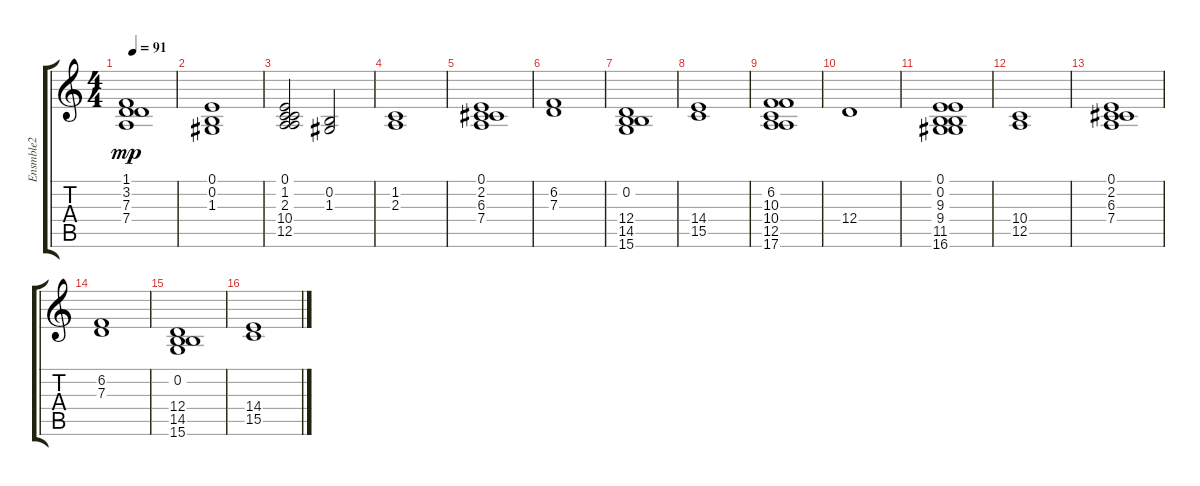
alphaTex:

\track ("Ensmble2" "Ensmble2") {instrument stringensemble2}
\staff {score tabs}
\tuning (E4 B3 G3 D3 A2 E2) {hide}
\ts (4 4)
\tempo 91
\clef g2
\ks c
(1.1 3.2 7.3 7.4).1{dy mp} |
(0.1 0.2 1.3).1 |
(0.1 1.2 2.3 10.4 12.5).2 (0.2 1.3).2 |
(1.2 2.3).1 |
(0.1 2.2 6.3 7.4).1 |
(6.2 7.3).1 |
(0.2 12.4 14.5 15.6).1 |
(14.4 15.5).1 |
(6.2 10.3 10.4 12.5 17.6).1 |
12.4.1 |
(0.1 0.2 9.3 9.4 11.5 16.6).1 |
(10.4 12.5).1 |
(0.1 2.2 6.3 7.4).1 |
(6.2 7.3).1 |
(0.2 12.4 14.5 15.6).1 |
(14.4 15.5).1
